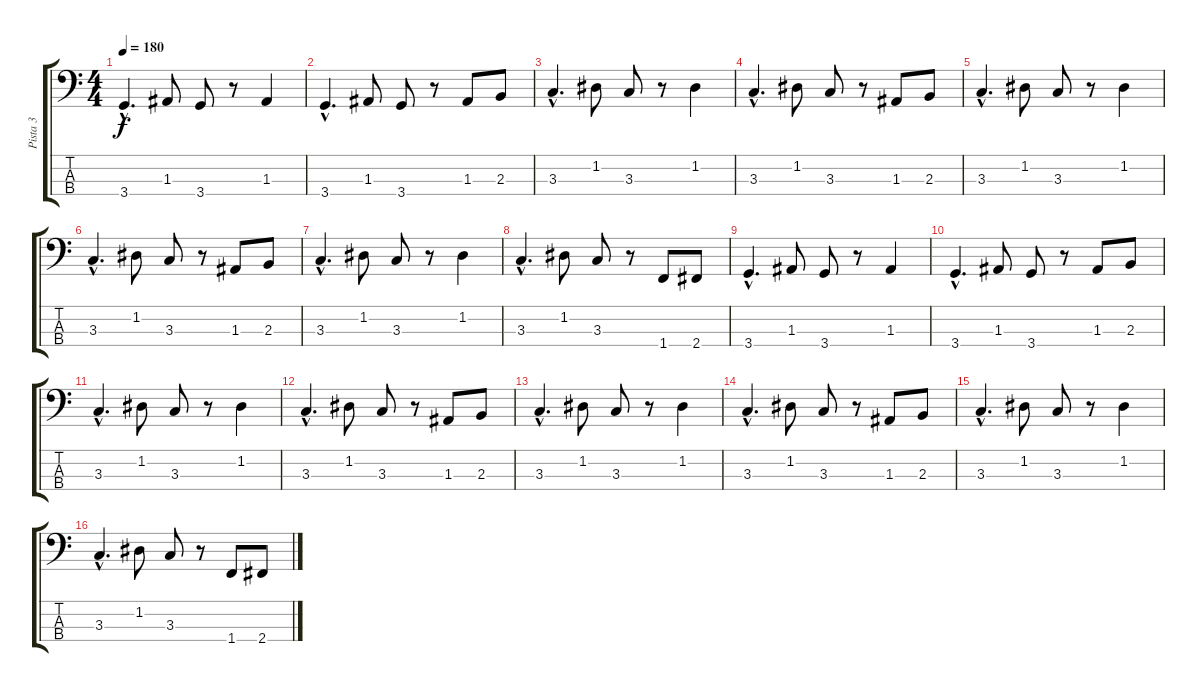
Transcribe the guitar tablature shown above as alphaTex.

\track ("Pista 3" "Pista 3") {instrument electricbassfinger}
\staff {score tabs}
\tuning (G2 D2 A1 E1) {hide}
\ts (4 4)
\tempo 180
\clef f4
\ks c
3.4{hac}.4{d dy f} 1.3.8 3.4.8 r.8 1.3.4 |
3.4{hac}.4{d} 1.3.8 3.4.8 r.8 1.3.8 2.3.8 |
3.3{hac}.4{d} 1.2.8 3.3.8 r.8 1.2.4 |
3.3{hac}.4{d} 1.2.8 3.3.8 r.8 1.3.8 2.3.8 |
3.3{hac}.4{d} 1.2.8 3.3.8 r.8 1.2.4 |
3.3{hac}.4{d} 1.2.8 3.3.8 r.8 1.3.8 2.3.8 |
3.3{hac}.4{d} 1.2.8 3.3.8 r.8 1.2.4 |
3.3{hac}.4{d} 1.2.8 3.3.8 r.8 1.4.8 2.4.8 |
3.4{hac}.4{d} 1.3.8 3.4.8 r.8 1.3.4 |
3.4{hac}.4{d} 1.3.8 3.4.8 r.8 1.3.8 2.3.8 |
3.3{hac}.4{d} 1.2.8 3.3.8 r.8 1.2.4 |
3.3{hac}.4{d} 1.2.8 3.3.8 r.8 1.3.8 2.3.8 |
3.3{hac}.4{d} 1.2.8 3.3.8 r.8 1.2.4 |
3.3{hac}.4{d} 1.2.8 3.3.8 r.8 1.3.8 2.3.8 |
3.3{hac}.4{d} 1.2.8 3.3.8 r.8 1.2.4 |
3.3{hac}.4{d} 1.2.8 3.3.8 r.8 1.4.8 2.4.8
